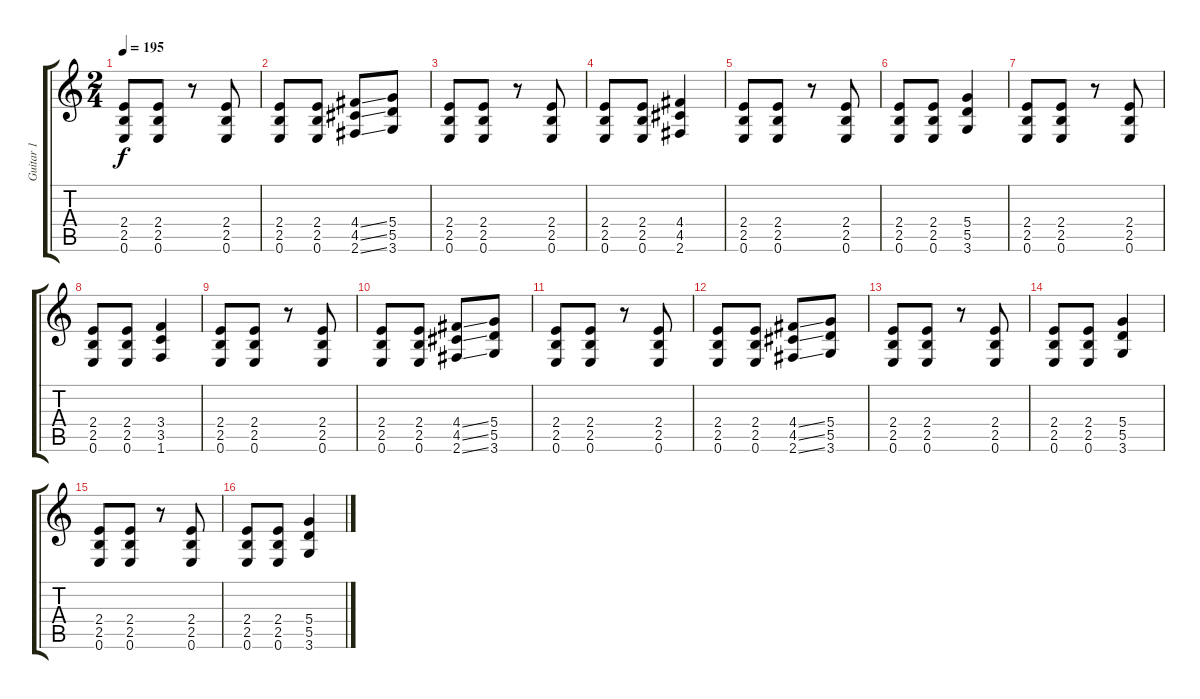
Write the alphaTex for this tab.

\track ("Guitar 1" "Guitar 1") {instrument distortionguitar}
\staff {score tabs}
\tuning (E4 B3 G3 D3 A2 E2) {hide}
\ts (2 4)
\tempo 195
\clef g2
\ks c
(2.4 2.5 0.6).8{dy f} (2.4 2.5 0.6).8 r.8 (2.4 2.5 0.6).8 |
(2.4 2.5 0.6).8 (2.4 2.5 0.6).8 (4.4{ss} 4.5{ss} 2.6{ss}).8 (5.4 5.5 3.6).8 |
(2.4 2.5 0.6).8 (2.4 2.5 0.6).8 r.8 (2.4 2.5 0.6).8 |
(2.4 2.5 0.6).8 (2.4 2.5 0.6).8 (4.4 4.5 2.6).4 |
(2.4 2.5 0.6).8 (2.4 2.5 0.6).8 r.8 (2.4 2.5 0.6).8 |
(2.4 2.5 0.6).8 (2.4 2.5 0.6).8 (5.4 5.5 3.6).4 |
(2.4 2.5 0.6).8 (2.4 2.5 0.6).8 r.8 (2.4 2.5 0.6).8 |
(2.4 2.5 0.6).8 (2.4 2.5 0.6).8 (3.4 3.5 1.6).4 |
(2.4 2.5 0.6).8 (2.4 2.5 0.6).8 r.8 (2.4 2.5 0.6).8 |
(2.4 2.5 0.6).8 (2.4 2.5 0.6).8 (4.4{ss} 4.5{ss} 2.6{ss}).8 (5.4 5.5 3.6).8 |
(2.4 2.5 0.6).8 (2.4 2.5 0.6).8 r.8 (2.4 2.5 0.6).8 |
(2.4 2.5 0.6).8 (2.4 2.5 0.6).8 (4.4{ss} 4.5{ss} 2.6{ss}).8 (5.4 5.5 3.6).8 |
(2.4 2.5 0.6).8 (2.4 2.5 0.6).8 r.8 (2.4 2.5 0.6).8 |
(2.4 2.5 0.6).8 (2.4 2.5 0.6).8 (5.4 5.5 3.6).4 |
(2.4 2.5 0.6).8 (2.4 2.5 0.6).8 r.8 (2.4 2.5 0.6).8 |
(2.4 2.5 0.6).8 (2.4 2.5 0.6).8 (5.4 5.5 3.6).4
